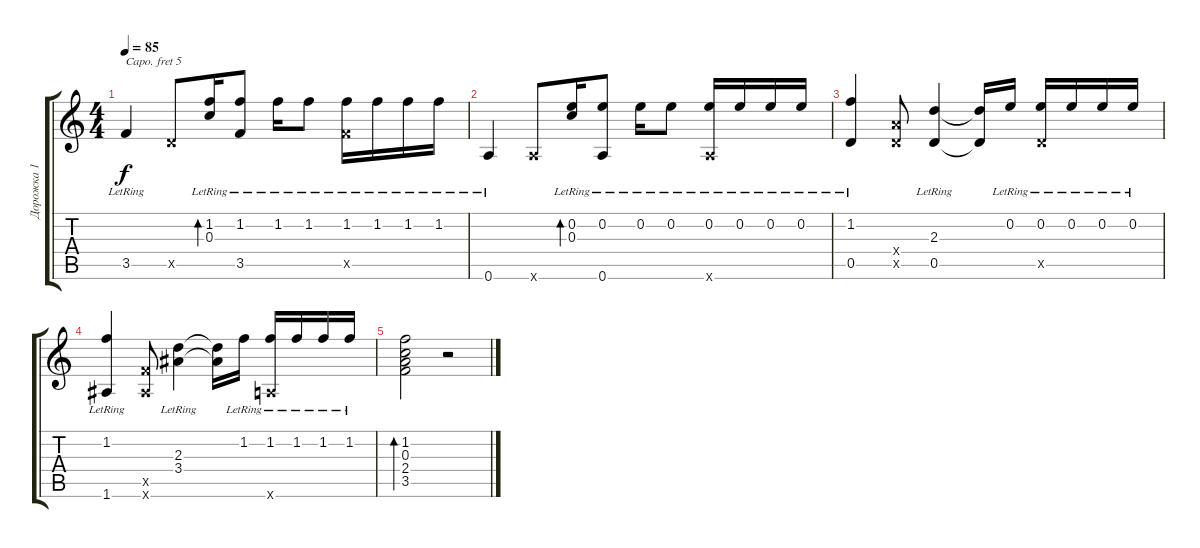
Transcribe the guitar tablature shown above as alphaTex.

\track ("Дорожка 1" "Дорожка 1") {instrument acousticguitarsteel}
\staff {score tabs}
\capo 5
\tuning (E4 B3 G3 D3 A2 E2) {hide}
\ts (4 4)
\tempo 85
\clef g2
\ks c
3.5{lr}.4{dy f} 0.5{x}.8 (1.2{lr} 0.3).16{bd 60} (1.2{lr} 3.5{lr}).8 1.2{lr}.16 1.2{lr}.8 (1.2{lr} 3.5{x}).16 1.2{lr}.16 1.2{lr}.16 1.2{lr}.16 |
0.6{lr}.4 0.6{x}.8 (0.2{lr} 0.3).16{bd 60} (0.2{lr} 0.6{lr}).8 0.2{lr}.16 0.2{lr}.8 (0.2{lr} 0.6{x}).16 0.2{lr}.16 0.2{lr}.16 0.2{lr}.16 |
(1.2{lr} 0.5{lr}).4 (2.4{x} 0.5{x}).8 (2.3{lr} 0.5{lr}).4 (2.3{t} 0.5{t}).16 0.2{lr}.16 (0.2{lr} 0.5{x}).16 0.2{lr}.16 0.2{lr}.16 0.2{lr}.16 |
(1.2{lr} 1.6{lr}).4 (3.5{x} 1.6{x}).8 (2.3{lr} 3.4{lr}).4 (2.3{t} 3.4{t}).16 1.2{lr}.16 (1.2{lr} 0.6{x}).16 1.2{lr}.16 1.2{lr}.16 1.2{lr}.16 |
(1.2 0.3 2.4 3.5).2{bd 60} r.2
